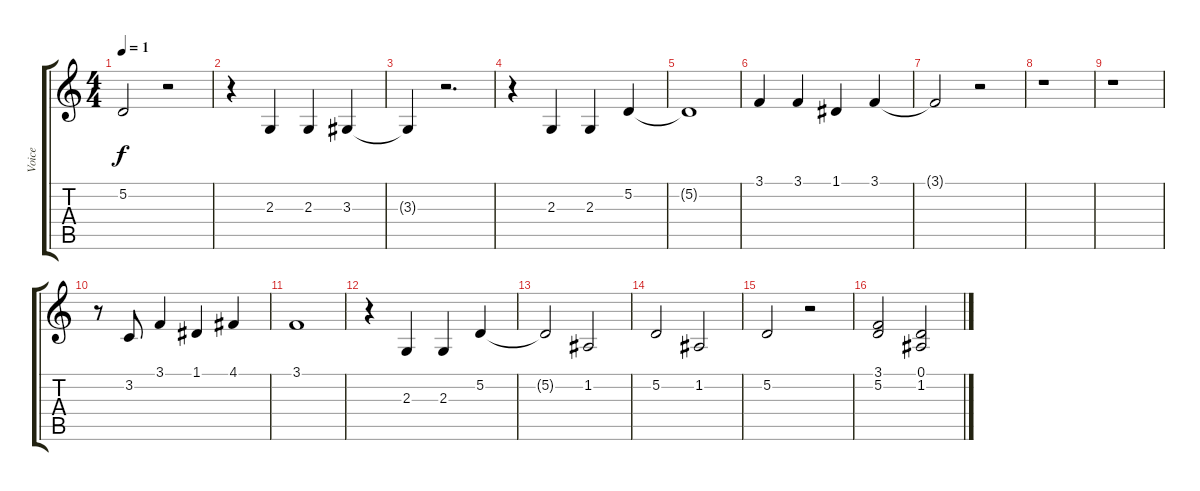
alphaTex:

\track ("Voice" "Voice") {instrument lead6voice}
\staff {score tabs}
\tuning (D4 A3 F3 C3 G2 C2) {hide}
\ts (4 4)
\tempo 1
\clef g2
\ks c
5.2{t}.2{dy f} r.2 |
r.4 2.3.4 2.3.4 3.3.4 |
3.3{t}.4 r.2{d} |
r.4 2.3.4 2.3.4 5.2.4 |
5.2{t}.1 |
3.1.4 3.1.4 1.1.4 3.1.4 |
3.1{t}.2 r.2 |
r.1 |
r.1 |
r.8 3.2.8 3.1.4 1.1.4 4.1.4 |
3.1.1 |
r.4 2.3.4 2.3.4 5.2.4 |
5.2{t}.2 1.2.2 |
5.2.2 1.2.2 |
5.2.2 r.2 |
(3.1 5.2).2 (0.1 1.2).2
